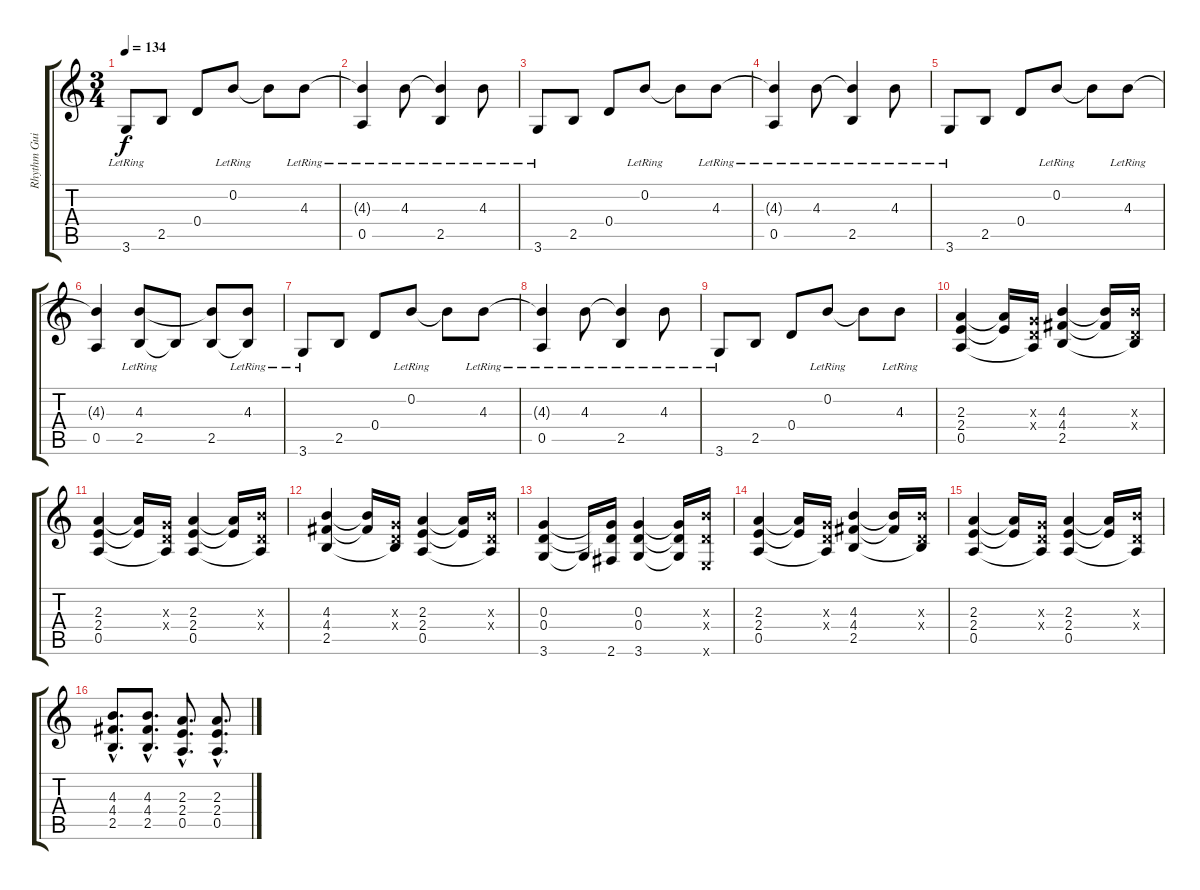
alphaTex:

\track ("Rhythm Guitar 2" "Rhythm Gui") {instrument overdrivenguitar}
\staff {score tabs}
\tuning (E4 B3 G3 D3 A2 E2) {hide}
\ts (3 4)
\tempo 134
\clef g2
\ks c
3.6{lr}.8{dy f} 2.5.8 0.4.8 0.2{lr}.8 0.2{t}.8 4.3{lr}.8 |
(4.3{t} 0.5{lr}).4 4.3{lr}.8 (4.3{t} 2.5{lr}).4 4.3{lr}.8 |
3.6{lr}.8 2.5.8 0.4.8 0.2{lr}.8 0.2{t}.8 4.3{lr}.8 |
(4.3{t} 0.5{lr}).4 4.3{lr}.8 (4.3{t} 2.5{lr}).4 4.3{lr}.8 |
3.6{lr}.8 2.5.8 0.4.8 0.2{lr}.8 0.2{t}.8 4.3{lr}.8 |
(4.3{t} 0.5).4 (4.3{lr} 2.5).8 2.5{t}.8 (4.3{t} 2.5).8 (4.3{lr} 2.5{t}).8 |
3.6{lr}.8 2.5.8 0.4.8 0.2{lr}.8 0.2{t}.8 4.3{lr}.8 |
(4.3{t} 0.5{lr}).4 4.3{lr}.8 (4.3{t} 2.5{lr}).4 4.3{lr}.8 |
3.6{lr}.8 2.5.8 0.4.8 0.2{lr}.8 0.2{t}.8 4.3{lr}.8 |
(2.3 2.4 0.5).4 (2.3{t} 2.4{t}).16 (0.3{x} 0.4{x} 0.5{t}).16 (4.3 4.4 2.5).4 (4.3{t} 4.4{t}).16 (4.3{x} 0.4{x} 2.5{t}).16 |
(2.3 2.4 0.5).4 (2.3{t} 2.4{t}).16 (0.3{x} 0.4{x} 0.5{t}).16 (2.3 2.4 0.5).4 (2.3{t} 2.4{t}).16 (4.3{x} 0.4{x} 0.5{t}).16 |
(4.3 4.4 2.5).4 (4.3{t} 4.4{t}).16 (0.3{x} 0.4{x} 2.5{t}).16 (2.3 2.4 0.5).4 (2.3{t} 2.4{t}).16 (4.3{x} 0.4{x} 0.5{t}).16 |
(0.3 0.4 3.6).4 3.6{t}.16 (0.3{t} 0.4{t} 2.6).16 (0.3 0.4 3.6).4 (0.3{t} 0.4{t} 3.6{t}).16 (4.3{x} 0.4{x} 0.6{x}).16 |
(2.3 2.4 0.5).4 (2.3{t} 2.4{t}).16 (0.3{x} 0.4{x} 0.5{t}).16 (4.3 4.4 2.5).4 (4.3{t} 4.4{t}).16 (4.3{x} 0.4{x} 2.5{t}).16 |
(2.3 2.4 0.5).4 (2.3{t} 2.4{t}).16 (0.3{x} 0.4{x} 0.5{t}).16 (2.3 2.4 0.5).4 (2.3{t} 2.4{t}).16 (4.3{x} 0.4{x} 0.5{t}).16 |
(4.3{hac} 4.4{hac} 2.5{hac}).8{d} (4.3{hac} 4.4{hac} 2.5{hac}).8{d} (2.3{hac} 2.4{hac} 0.5{hac}).8{d} (2.3{hac} 2.4{hac} 0.5{hac}).8{d}
